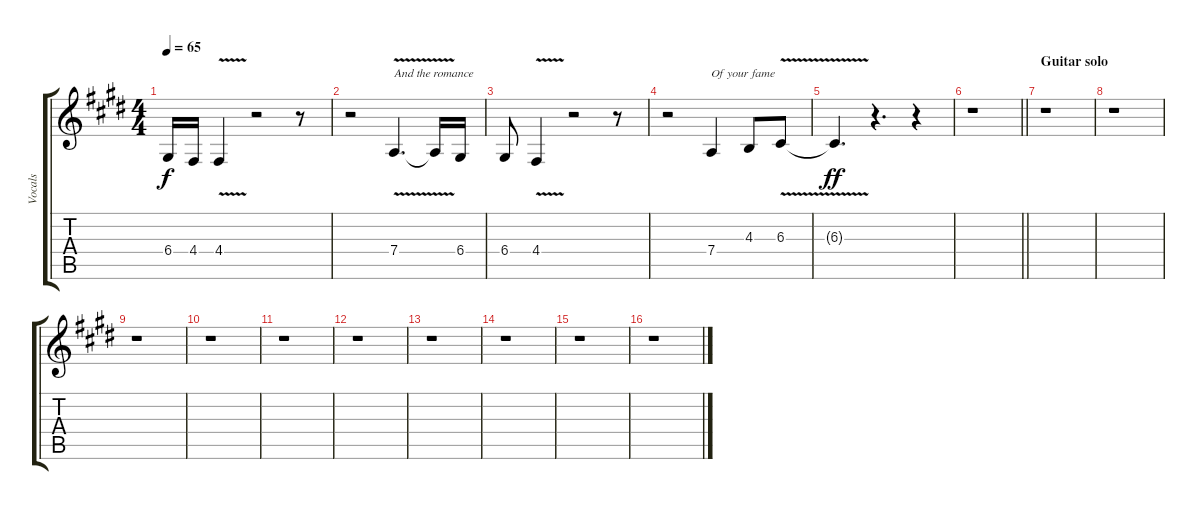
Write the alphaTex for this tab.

\track ("Vocals" "Vocals") {instrument pad4choir}
\staff {score tabs}
\tuning (E4 B3 G3 D3 A2 E2) {hide}
\ts (4 4)
\tempo 65
\clef g2
\ks c#minor
6.4{t}.16{dy f} 4.4.16 4.4{v}.4 r.2 r.8 |
r.2 7.4{v}.4{d txt "And the romance"} 7.4{t}.16 6.4.16 |
6.4.8 4.4{v}.4 r.2 r.8 |
r.2 7.4.4{txt "Of your fame"} 4.3.8 6.3{v}.8 |
6.3{t}.4{d dy ff} r.4{d} r.4 |
\barLineRight lightlight
r.1 |
\section ("" "Guitar solo")
r.1 |
r.1 |
r.1 |
r.1 |
r.1 |
r.1 |
r.1 |
r.1 |
r.1 |
r.1
